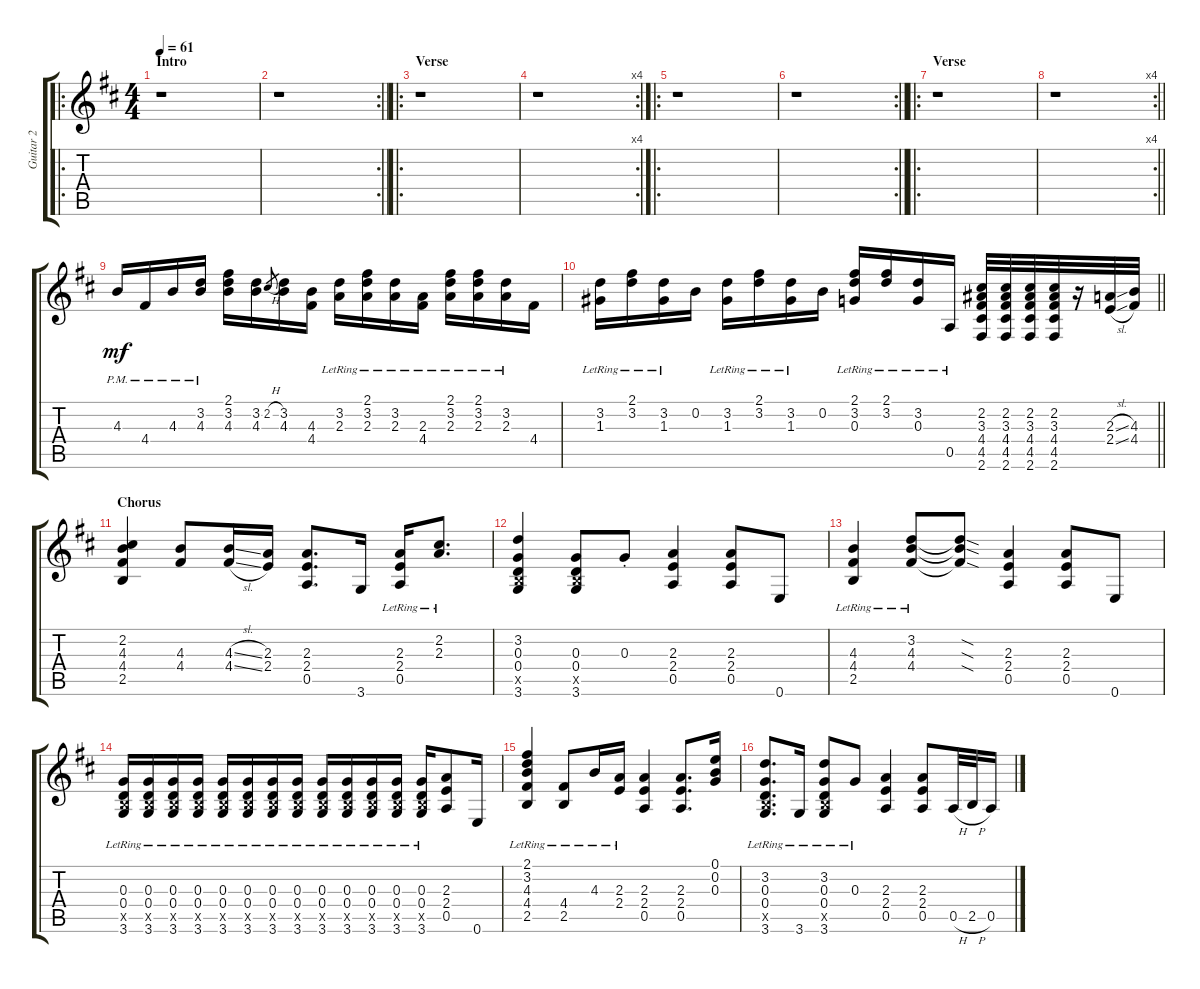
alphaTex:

\track ("Guitar 2" "Guitar 2") {instrument distortionguitar}
\staff {score tabs}
\tuning (E4 B3 G3 D3 A2 E2) {hide}
\ro
\ts (4 4)
\section ("" "Intro")
\tempo 61
\clef g2
\ks d
r.1{dy mf instrument distortionguitar} |
\rc 2
\barLineRight lightlight
r.1 |
\ro
\section ("" "Verse")
r.1 |
\rc 4
r.1 |
\ro
r.1 |
\rc 2
\barLineRight lightlight
r.1 |
\ro
\section ("" "Verse")
r.1 |
\rc 4
\barLineRight lightlight
r.1 |
4.3{pm}.16 4.4{pm}.16 4.3{pm}.16 (3.2{pm} 4.3{pm}).16 (2.1 3.2 4.3).16 (3.2 4.3).16 2.2{h}.8{gr} (3.2 4.3).16 (4.3 4.4).16 (3.2{lr} 2.3{lr}).16 (2.1{lr} 3.2{lr} 2.3{lr}).16 (3.2{lr} 2.3{lr}).16 (2.3{lr} 4.4{lr}).16 (2.1{lr} 3.2{lr} 2.3{lr}).16 (2.1{lr} 3.2{lr} 2.3{lr}).16 (3.2{lr} 2.3{lr}).16 4.4.16 |
\barLineRight lightlight
(3.2{lr} 1.3{lr}).16 (2.1{lr} 3.2{lr}).16 (3.2{lr} 1.3{lr}).16 0.2.16 (3.2{lr} 1.3{lr}).16 (2.1{lr} 3.2{lr}).16 (3.2{lr} 1.3{lr}).16 0.2.16 (2.1{lr} 3.2{lr} 0.3{lr}).16 (2.1{lr} 3.2{lr}).16 (3.2{lr} 0.3{lr}).16 0.5{lr}.16 (2.2 3.3 4.4 4.5 2.6).32 (2.2 3.3 4.4 4.5 2.6).32 (2.2 3.3 4.4 4.5 2.6).32 (2.2 3.3 4.4 4.5 2.6).32 r.16 (2.3{sl} 2.4{sl}).32 (4.3 4.4).32 |
\section ("" "Chorus")
(2.2 4.3 4.4 2.5).4 (4.3 4.4).8 (4.3{sl} 4.4{sl}).16 (2.3 2.4).16 (2.3 2.4 0.5).8{d} 3.6.16 (2.3{lr} 2.4{lr} 0.5{lr}).16 (2.2{lr} 2.3{lr}).8{d} |
(3.2 0.3 0.4 2.5{x} 3.6).4 (0.3 0.4 2.5{x} 3.6).8 0.3{st}.8 (2.3 2.4 0.5).4 (2.3 2.4 0.5).8 0.6.8 |
(4.3{lr} 4.4{lr} 2.5{lr}).4 (3.2{lr} 4.3{lr} 4.4{lr}).8 (3.2{sod t} 4.3{sod t} 4.4{sod t}).8 (2.3 2.4 0.5).4 (2.3 2.4 0.5).8 0.6.8 |
(0.3{lr} 0.4{lr} 2.5{x} 3.6{lr}).16 (0.3{lr} 0.4{lr} 2.5{x} 3.6{lr}).16 (0.3{lr} 0.4{lr} 2.5{x} 3.6{lr}).16 (0.3{lr} 0.4{lr} 2.5{x} 3.6{lr}).16 (0.3{lr} 0.4{lr} 2.5{x} 3.6{lr}).16 (0.3{lr} 0.4{lr} 2.5{x} 3.6{lr}).16 (0.3{lr} 0.4{lr} 2.5{x} 3.6{lr}).16 (0.3{lr} 0.4{lr} 2.5{x} 3.6{lr}).16 (0.3{lr} 0.4{lr} 2.5{x} 3.6{lr}).16 (0.3{lr} 0.4{lr} 2.5{x} 3.6{lr}).16 (0.3{lr} 0.4{lr} 2.5{x} 3.6{lr}).16 (0.3{lr} 0.4{lr} 2.5{x} 3.6{lr}).16 (0.3{lr} 0.4{lr} 2.5{x} 3.6{lr}).16 (2.3 2.4 0.5).8 0.6.16 |
(2.1{lr} 3.2{lr} 4.3{lr} 4.4{lr} 2.5{lr}).4 (4.4{lr} 2.5{lr}).8 4.3{lr}.16 (2.3{lr} 2.4{lr}).16 (2.3 2.4 0.5).4 (2.3 2.4 0.5).8{d} (0.1 0.2 0.3).16 |
(3.2{lr} 0.3{lr} 0.4{lr} 2.5{x} 3.6{lr}).8{d} 3.6{lr}.16 (3.2{lr} 0.3{lr} 0.4{lr} 2.5{x} 3.6{lr}).8 0.3{lr}.8 (2.3 2.4 0.5).4 (2.3 2.4 0.5).8 0.5{h}.32 2.5{h}.32 0.5.16
